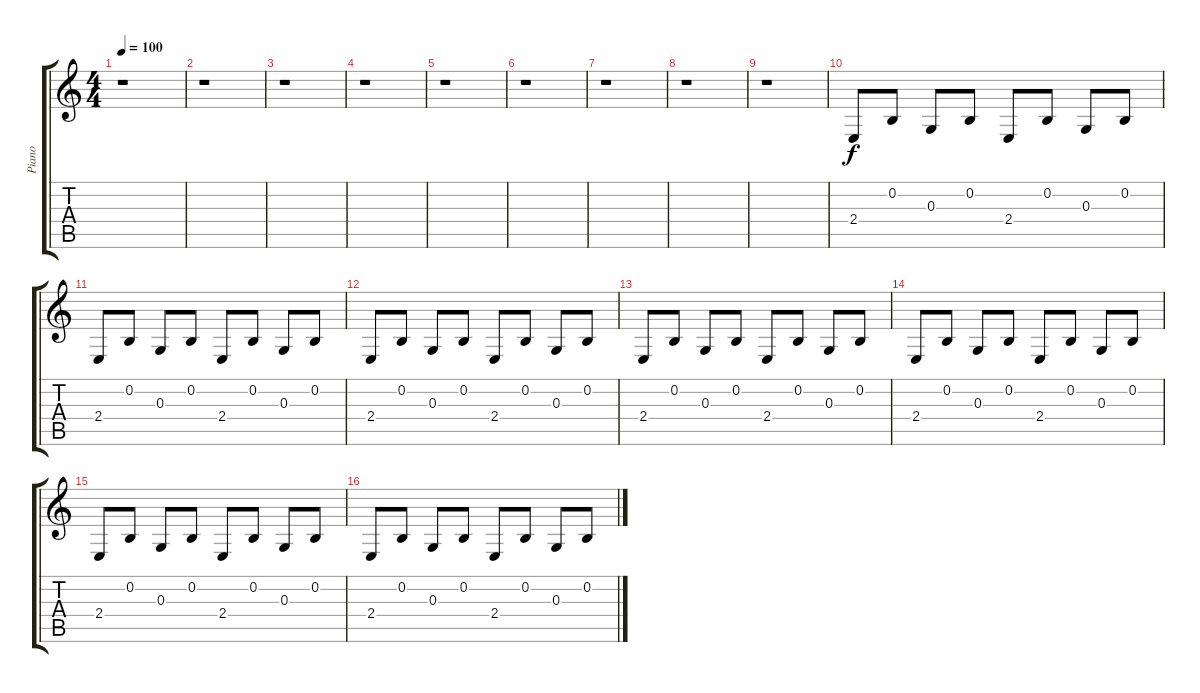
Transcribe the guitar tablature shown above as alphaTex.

\track ("Piano" "Piano") {instrument acousticgrandpiano}
\staff {score tabs}
\tuning (E4 B3 G3 D3 A2 E2) {hide}
\ts (4 4)
\tempo 100
\clef g2
\ks c
r.1{dy f} |
r.1 |
r.1 |
r.1 |
r.1 |
r.1 |
r.1 |
r.1 |
r.1 |
2.4.8 0.2.8 0.3.8 0.2.8 2.4.8 0.2.8 0.3.8 0.2.8 |
2.4.8 0.2.8 0.3.8 0.2.8 2.4.8 0.2.8 0.3.8 0.2.8 |
2.4.8 0.2.8 0.3.8 0.2.8 2.4.8 0.2.8 0.3.8 0.2.8 |
2.4.8 0.2.8 0.3.8 0.2.8 2.4.8 0.2.8 0.3.8 0.2.8 |
2.4.8 0.2.8 0.3.8 0.2.8 2.4.8 0.2.8 0.3.8 0.2.8 |
2.4.8 0.2.8 0.3.8 0.2.8 2.4.8 0.2.8 0.3.8 0.2.8 |
2.4.8 0.2.8 0.3.8 0.2.8 2.4.8 0.2.8 0.3.8 0.2.8
